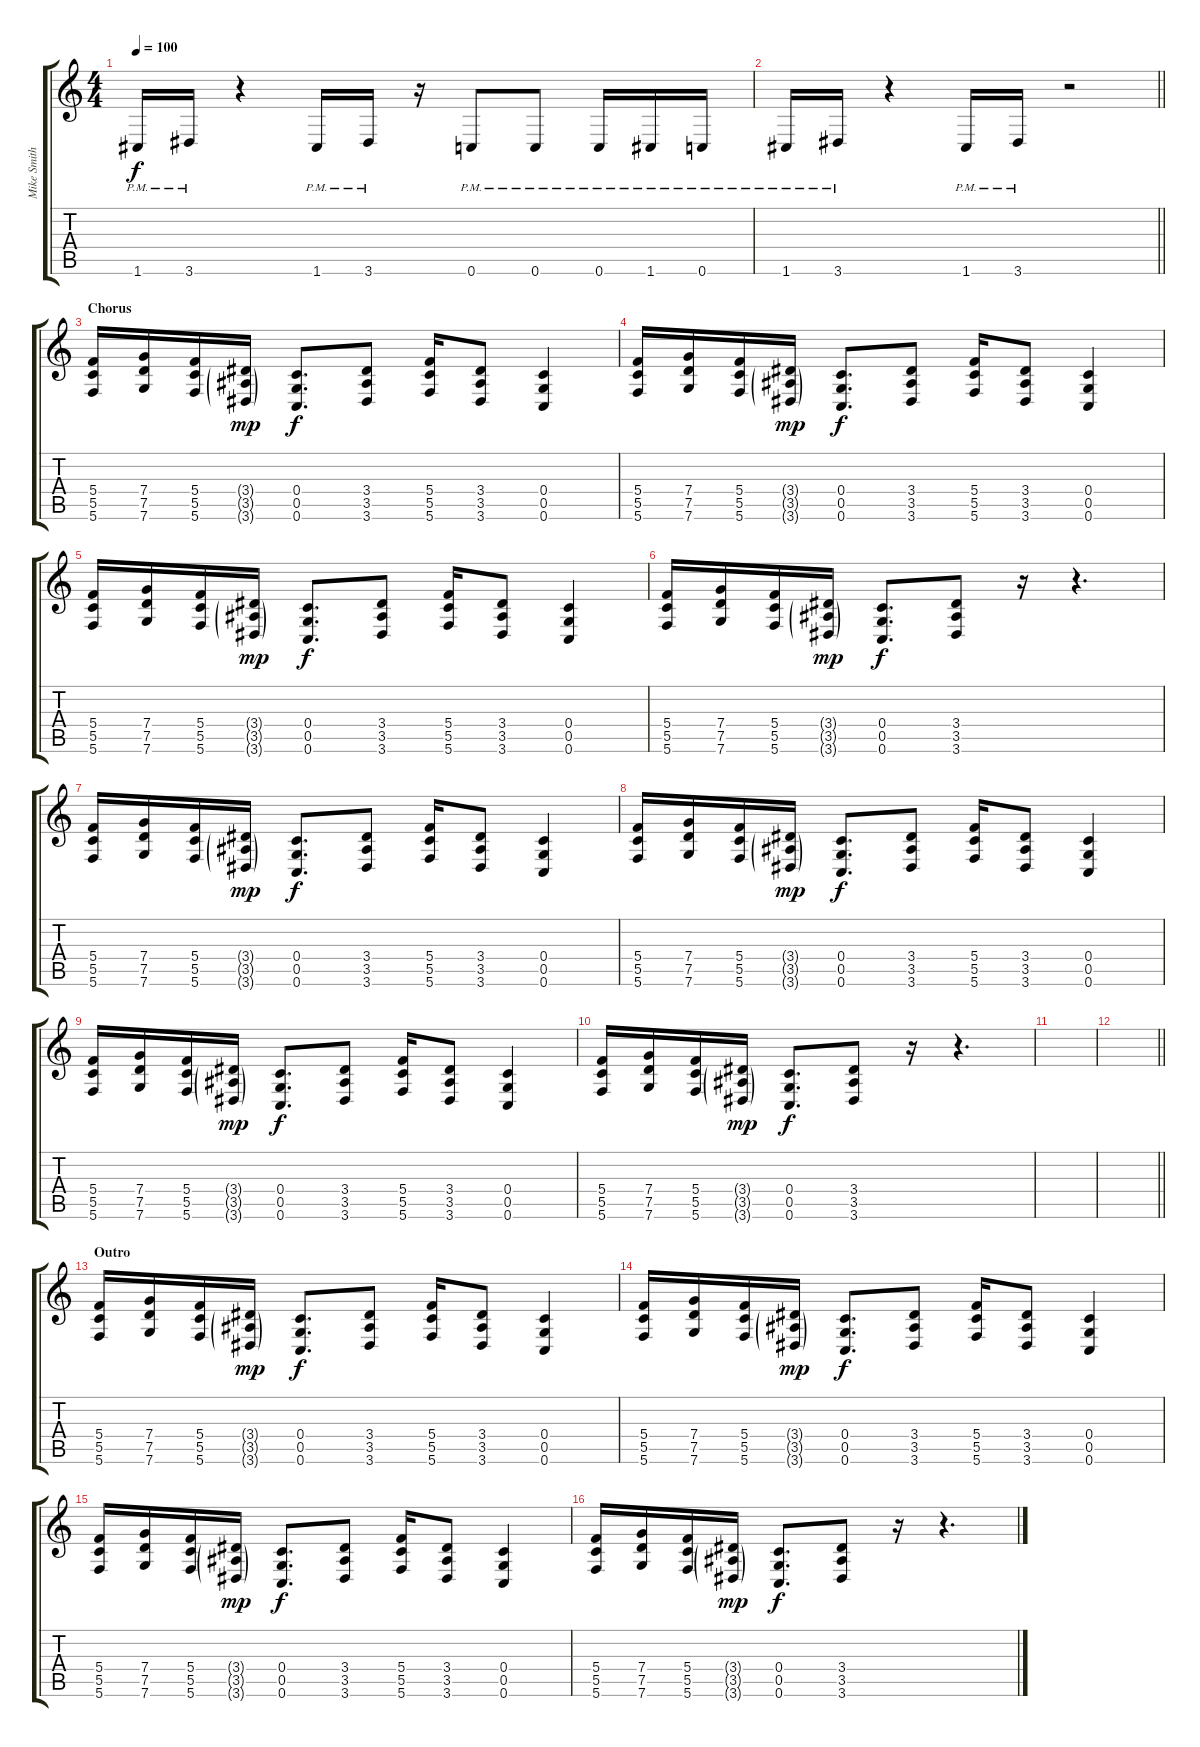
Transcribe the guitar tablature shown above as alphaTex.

\track ("Mike Smith" "Mike Smith") {instrument distortionguitar}
\staff {score tabs}
\tuning (D4 A3 F3 C3 G2 C2) {hide}
\ts (4 4)
\tempo 100
\clef g2
\ks c
1.6{pm}.16{dy f} 3.6{pm}.16 r.4 1.6{pm}.16 3.6{pm}.16 r.16 0.6{pm}.8 0.6{pm}.8 0.6{pm}.16 1.6{pm}.16 0.6{pm}.16 |
\barLineRight lightlight
1.6{pm}.16 3.6{pm}.16 r.4 1.6{pm}.16 3.6{pm}.16 r.2 |
\section ("" "Chorus")
(5.4 5.5 5.6).16 (7.4 7.5 7.6).16 (5.4 5.5 5.6).16 (3.4{g} 3.5{g} 3.6{g}).16{dy mp} (0.4 0.5 0.6).8{d dy f} (3.4 3.5 3.6).8 (5.4 5.5 5.6).16 (3.4 3.5 3.6).8 (0.4 0.5 0.6).4 |
(5.4 5.5 5.6).16 (7.4 7.5 7.6).16 (5.4 5.5 5.6).16 (3.4{g} 3.5{g} 3.6{g}).16{dy mp} (0.4 0.5 0.6).8{d dy f} (3.4 3.5 3.6).8 (5.4 5.5 5.6).16 (3.4 3.5 3.6).8 (0.4 0.5 0.6).4 |
(5.4 5.5 5.6).16 (7.4 7.5 7.6).16 (5.4 5.5 5.6).16 (3.4{g} 3.5{g} 3.6{g}).16{dy mp} (0.4 0.5 0.6).8{d dy f} (3.4 3.5 3.6).8 (5.4 5.5 5.6).16 (3.4 3.5 3.6).8 (0.4 0.5 0.6).4 |
(5.4 5.5 5.6).16 (7.4 7.5 7.6).16 (5.4 5.5 5.6).16 (3.4{g} 3.5{g} 3.6{g}).16{dy mp} (0.4 0.5 0.6).8{d dy f} (3.4 3.5 3.6).8 r.16 r.4{d} |
(5.4 5.5 5.6).16 (7.4 7.5 7.6).16 (5.4 5.5 5.6).16 (3.4{g} 3.5{g} 3.6{g}).16{dy mp} (0.4 0.5 0.6).8{d dy f} (3.4 3.5 3.6).8 (5.4 5.5 5.6).16 (3.4 3.5 3.6).8 (0.4 0.5 0.6).4 |
(5.4 5.5 5.6).16 (7.4 7.5 7.6).16 (5.4 5.5 5.6).16 (3.4{g} 3.5{g} 3.6{g}).16{dy mp} (0.4 0.5 0.6).8{d dy f} (3.4 3.5 3.6).8 (5.4 5.5 5.6).16 (3.4 3.5 3.6).8 (0.4 0.5 0.6).4 |
(5.4 5.5 5.6).16 (7.4 7.5 7.6).16 (5.4 5.5 5.6).16 (3.4{g} 3.5{g} 3.6{g}).16{dy mp} (0.4 0.5 0.6).8{d dy f} (3.4 3.5 3.6).8 (5.4 5.5 5.6).16 (3.4 3.5 3.6).8 (0.4 0.5 0.6).4 |
(5.4 5.5 5.6).16 (7.4 7.5 7.6).16 (5.4 5.5 5.6).16 (3.4{g} 3.5{g} 3.6{g}).16{dy mp} (0.4 0.5 0.6).8{d dy f} (3.4 3.5 3.6).8 r.16 r.4{d} |
|
\barLineRight lightlight
|
\section ("" "Outro")
(5.4 5.5 5.6).16 (7.4 7.5 7.6).16 (5.4 5.5 5.6).16 (3.4{g} 3.5{g} 3.6{g}).16{dy mp} (0.4 0.5 0.6).8{d dy f} (3.4 3.5 3.6).8 (5.4 5.5 5.6).16 (3.4 3.5 3.6).8 (0.4 0.5 0.6).4 |
(5.4 5.5 5.6).16 (7.4 7.5 7.6).16 (5.4 5.5 5.6).16 (3.4{g} 3.5{g} 3.6{g}).16{dy mp} (0.4 0.5 0.6).8{d dy f} (3.4 3.5 3.6).8 (5.4 5.5 5.6).16 (3.4 3.5 3.6).8 (0.4 0.5 0.6).4 |
(5.4 5.5 5.6).16 (7.4 7.5 7.6).16 (5.4 5.5 5.6).16 (3.4{g} 3.5{g} 3.6{g}).16{dy mp} (0.4 0.5 0.6).8{d dy f} (3.4 3.5 3.6).8 (5.4 5.5 5.6).16 (3.4 3.5 3.6).8 (0.4 0.5 0.6).4 |
(5.4 5.5 5.6).16 (7.4 7.5 7.6).16 (5.4 5.5 5.6).16 (3.4{g} 3.5{g} 3.6{g}).16{dy mp} (0.4 0.5 0.6).8{d dy f} (3.4 3.5 3.6).8 r.16 r.4{d}
